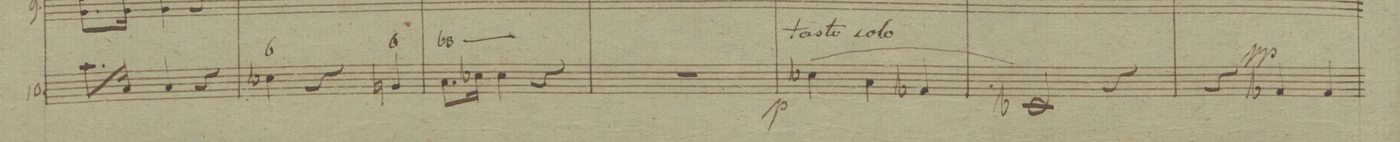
**kern	**fba	**dynam
*I"10.	*	*
*clefF4	*	*
*k[b-]	*	*
*M3/4	*	*
8.c\L	.	.
16C/Jk	.	.
4C/	.	.
4r	.	.
=51	=51	=51
4E-X\	6	.
4r	.	.
4BBn/	6	.
=52	=52	=52
8.C\L	6_ 3_	.
16E-X\Jk	.	.
4E-\	.	.
4r	x	.
=53	=53	=53
2.r	.	.
=54	=54	=54
(4E-X\	.	p
4C\	.	.
4AA-X/	.	.
=55	=55	=55
2EE-X/)	.	.
4r	.	.
=56	=56	=56
4r	.	.
4AA-X/	.	pp
4AA-/	.	.
=57	=57	=57
*-	*-	*-
